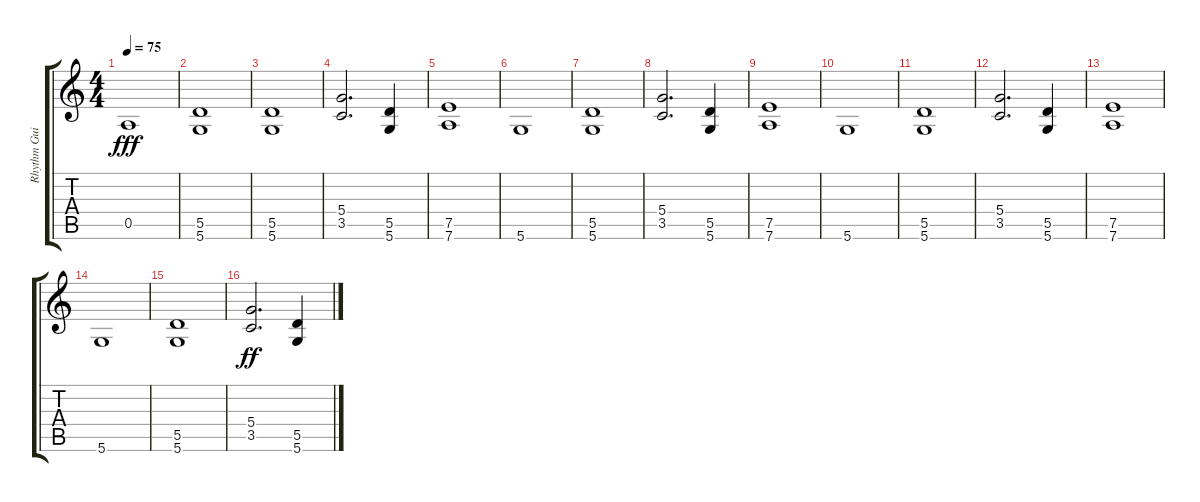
\track ("Rhythm Guitar 1" "Rhythm Gui") {instrument distortionguitar}
\staff {score tabs}
\tuning (E4 B3 G3 D3 A2 D2) {hide}
\ts (4 4)
\tempo 75
\clef g2
\ks c
0.5.1{dy fff} |
(5.5 5.6).1 |
(5.5 5.6).1 |
(5.4 3.5).2{d} (5.5 5.6).4 |
(7.5 7.6).1 |
5.6.1 |
(5.5 5.6).1 |
(5.4 3.5).2{d} (5.5 5.6).4 |
(7.5 7.6).1 |
5.6.1 |
(5.5 5.6).1 |
(5.4 3.5).2{d} (5.5 5.6).4 |
(7.5 7.6).1 |
5.6.1 |
(5.5 5.6).1 |
(5.4 3.5).2{d dy ff} (5.5 5.6).4
